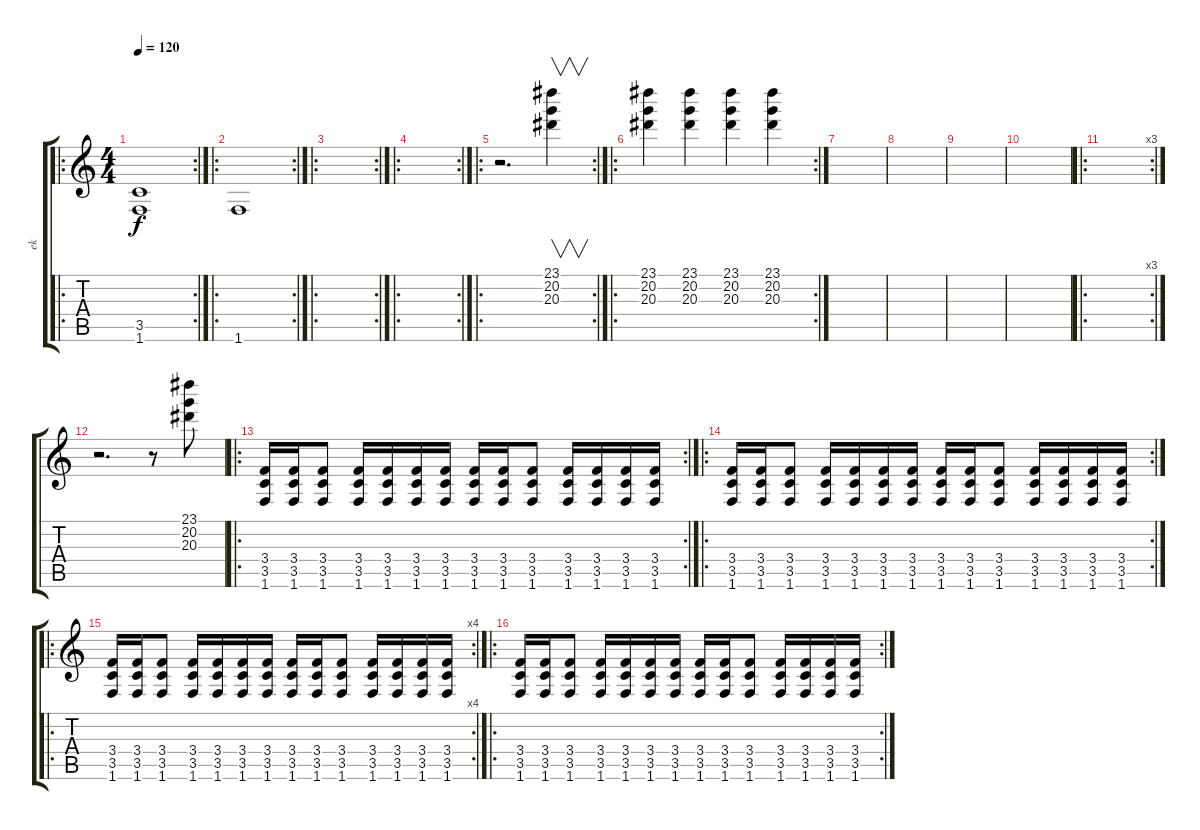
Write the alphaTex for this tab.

\track ("ek" "ek") {instrument overdrivenguitar}
\staff {score tabs}
\tuning (E4 B3 G3 D3 A2 E2) {hide}
\ro
\rc 2
\ts (4 4)
\tempo 120
\clef g2
\ks c
(3.5 1.6).1{dy f} |
\ro
\rc 2
1.6.1 |
\ro
\rc 2
|
\ro
\rc 2
|
\ro
\rc 2
r.2{d} (23.1 20.2 20.3).4{v} |
\ro
\rc 2
(23.1 20.2 20.3).4 (23.1 20.2 20.3).4 (23.1 20.2 20.3).4 (23.1 20.2 20.3).4 |
|
|
|
|
\ro
\rc 3
|
r.2{d} r.8 (23.1 20.2 20.3).8 |
\ro
\rc 2
(3.4 3.5 1.6).16 (3.4 3.5 1.6).16 (3.4 3.5 1.6).8 (3.4 3.5 1.6).16 (3.4 3.5 1.6).16 (3.4 3.5 1.6).16 (3.4 3.5 1.6).16 (3.4 3.5 1.6).16 (3.4 3.5 1.6).16 (3.4 3.5 1.6).8 (3.4 3.5 1.6).16 (3.4 3.5 1.6).16 (3.4 3.5 1.6).16 (3.4 3.5 1.6).16 |
\ro
\rc 2
(3.4 3.5 1.6).16 (3.4 3.5 1.6).16 (3.4 3.5 1.6).8 (3.4 3.5 1.6).16 (3.4 3.5 1.6).16 (3.4 3.5 1.6).16 (3.4 3.5 1.6).16 (3.4 3.5 1.6).16 (3.4 3.5 1.6).16 (3.4 3.5 1.6).8 (3.4 3.5 1.6).16 (3.4 3.5 1.6).16 (3.4 3.5 1.6).16 (3.4 3.5 1.6).16 |
\ro
\rc 4
(3.4 3.5 1.6).16{volume 13} (3.4 3.5 1.6).16 (3.4 3.5 1.6).8 (3.4 3.5 1.6).16 (3.4 3.5 1.6).16 (3.4 3.5 1.6).16 (3.4 3.5 1.6).16 (3.4 3.5 1.6).16 (3.4 3.5 1.6).16 (3.4 3.5 1.6).8 (3.4 3.5 1.6).16 (3.4 3.5 1.6).16 (3.4 3.5 1.6).16 (3.4 3.5 1.6).16 |
\ro
\rc 2
(3.4 3.5 1.6).16 (3.4 3.5 1.6).16 (3.4 3.5 1.6).8 (3.4 3.5 1.6).16 (3.4 3.5 1.6).16 (3.4 3.5 1.6).16 (3.4 3.5 1.6).16 (3.4 3.5 1.6).16 (3.4 3.5 1.6).16 (3.4 3.5 1.6).8 (3.4 3.5 1.6).16 (3.4 3.5 1.6).16 (3.4 3.5 1.6).16 (3.4 3.5 1.6).16
